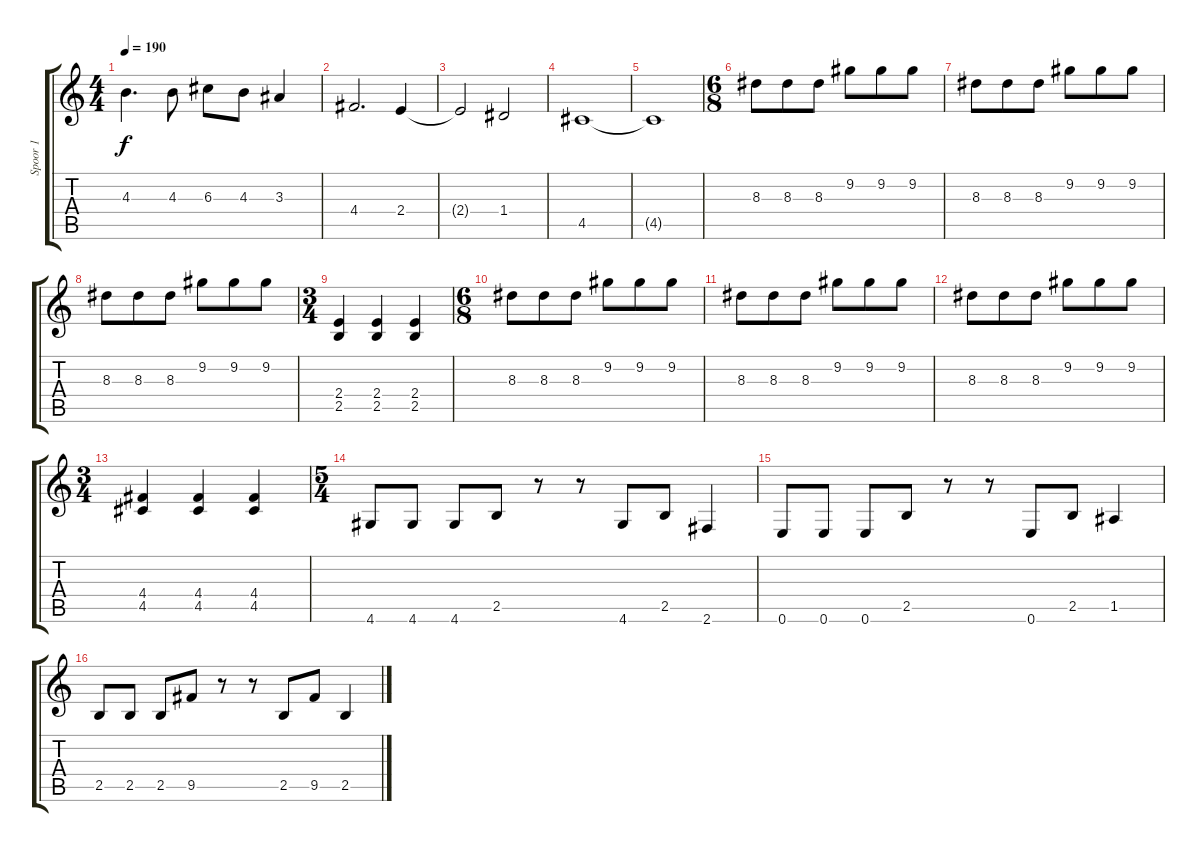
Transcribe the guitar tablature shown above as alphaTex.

\track ("Spoor 1" "Spoor 1") {instrument overdrivenguitar}
\staff {score tabs}
\tuning (E4 B3 G3 D3 A2 E2) {hide}
\ts (4 4)
\tempo 190
\clef g2
\ks c
4.3{t}.4{d dy f} 4.3.8 6.3.8 4.3.8 3.3.4 |
4.4.2{d} 2.4.4 |
2.4{t}.2 1.4.2 |
4.5.1 |
4.5{t}.1 |
\ts (6 8)
8.3.8 8.3.8 8.3.8 9.2.8 9.2.8 9.2.8 |
8.3.8 8.3.8 8.3.8 9.2.8 9.2.8 9.2.8 |
8.3.8 8.3.8 8.3.8 9.2.8 9.2.8 9.2.8 |
\ts (3 4)
(2.4 2.5).4 (2.4 2.5).4 (2.4 2.5).4 |
\ts (6 8)
8.3.8 8.3.8 8.3.8 9.2.8 9.2.8 9.2.8 |
8.3.8 8.3.8 8.3.8 9.2.8 9.2.8 9.2.8 |
8.3.8 8.3.8 8.3.8 9.2.8 9.2.8 9.2.8 |
\ts (3 4)
(4.4 4.5).4 (4.4 4.5).4 (4.4 4.5).4 |
\ts (5 4)
4.6.8 4.6.8 4.6.8 2.5.8 r.8 r.8 4.6.8 2.5.8 2.6.4 |
0.6.8 0.6.8 0.6.8 2.5.8 r.8 r.8 0.6.8 2.5.8 1.5.4 |
2.5.8 2.5.8 2.5.8 9.5.8 r.8 r.8 2.5.8 9.5.8 2.5.4
